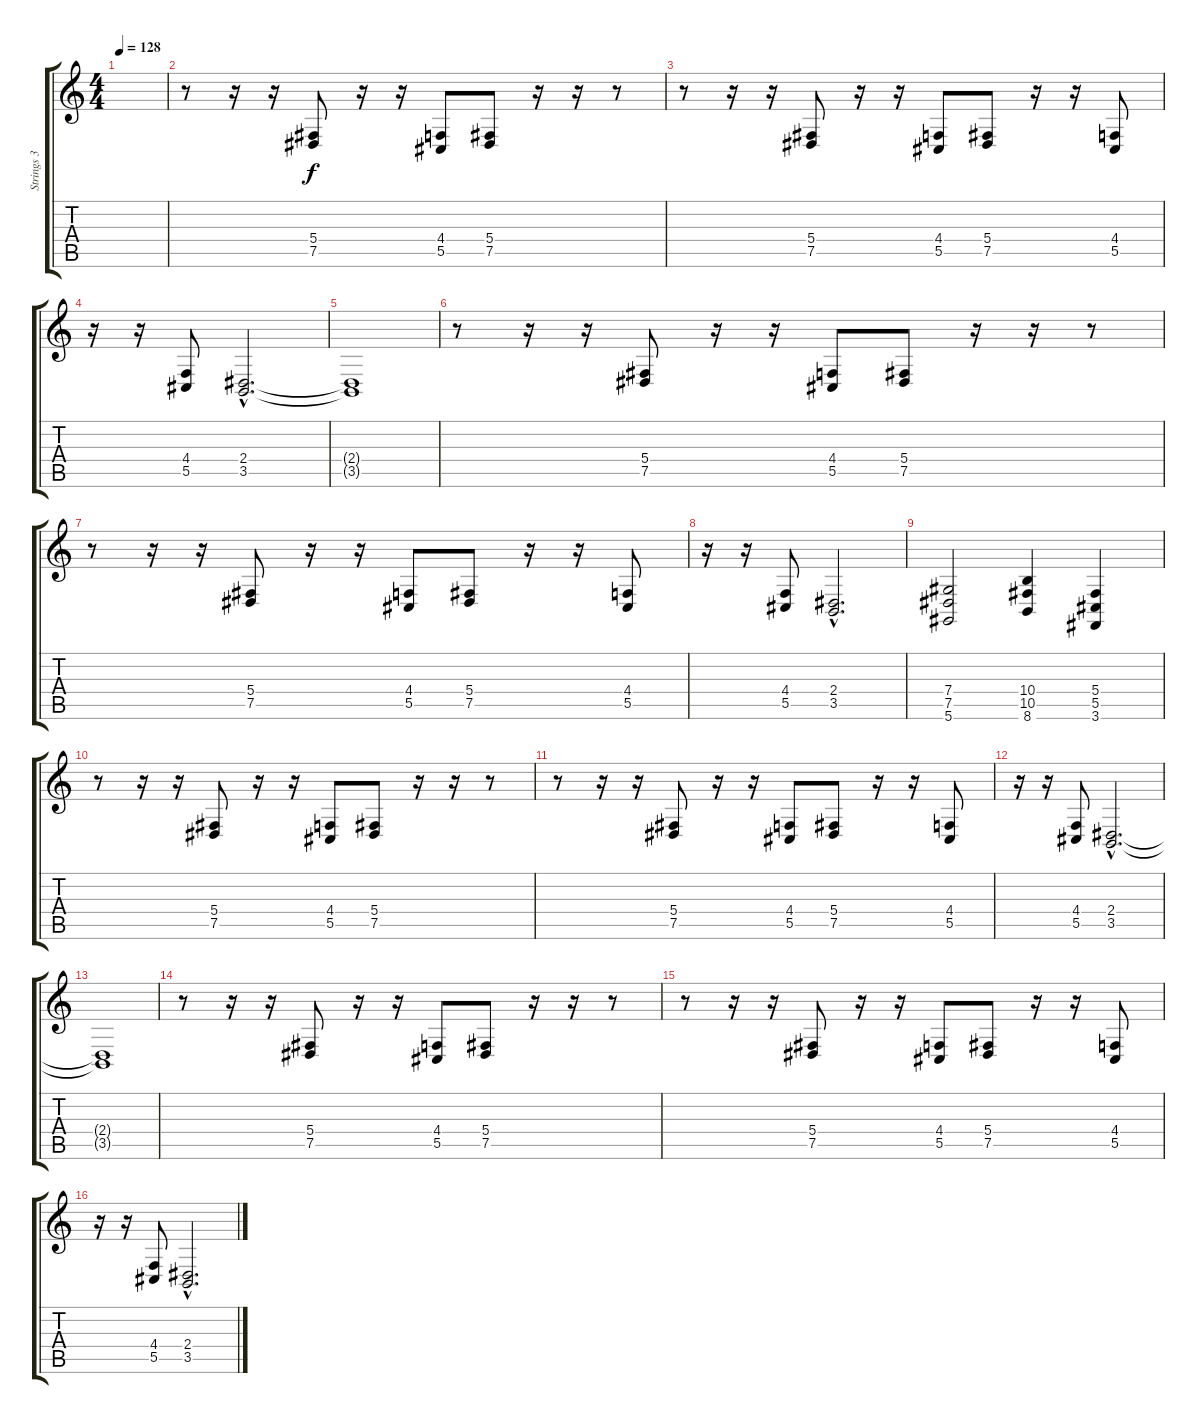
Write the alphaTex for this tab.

\track ("Strings 3" "Strings 3") {instrument stringensemble2}
\staff {score tabs}
\tuning (Eb4 Bb3 Gb3 Db3 Ab2 Eb2) {hide}
\ts (4 4)
\tempo 128
\clef g2
\ks c
|
\section ("" "")
r.8 r.16 r.16 (5.4 7.5).8 r.16 r.16 (4.4 5.5).8 (5.4 7.5).8 r.16 r.16 r.8 |
r.8 r.16 r.16 (5.4 7.5).8 r.16 r.16 (4.4 5.5).8 (5.4 7.5).8 r.16 r.16 (4.4 5.5).8 |
r.16 r.16 (4.4 5.5).8 (2.4{hac} 3.5{hac}).2{d} |
(2.4{t} 3.5{t}).1 |
r.8 r.16 r.16 (5.4 7.5).8 r.16 r.16 (4.4 5.5).8 (5.4 7.5).8 r.16 r.16 r.8 |
r.8 r.16 r.16 (5.4 7.5).8 r.16 r.16 (4.4 5.5).8 (5.4 7.5).8 r.16 r.16 (4.4 5.5).8 |
r.16 r.16 (4.4 5.5).8 (2.4{hac} 3.5{hac}).2{d} |
(7.4 7.5 5.6).2 (10.4 10.5 8.6).4 (5.4 5.5 3.6).4 |
r.8 r.16 r.16 (5.4 7.5).8 r.16 r.16 (4.4 5.5).8 (5.4 7.5).8 r.16 r.16 r.8 |
r.8 r.16 r.16 (5.4 7.5).8 r.16 r.16 (4.4 5.5).8 (5.4 7.5).8 r.16 r.16 (4.4 5.5).8 |
r.16 r.16 (4.4 5.5).8 (2.4{hac} 3.5{hac}).2{d} |
(2.4{t} 3.5{t}).1 |
r.8 r.16 r.16 (5.4 7.5).8 r.16 r.16 (4.4 5.5).8 (5.4 7.5).8 r.16 r.16 r.8 |
r.8 r.16 r.16 (5.4 7.5).8 r.16 r.16 (4.4 5.5).8 (5.4 7.5).8 r.16 r.16 (4.4 5.5).8 |
r.16 r.16 (4.4 5.5).8 (2.4{hac} 3.5{hac}).2{d}
